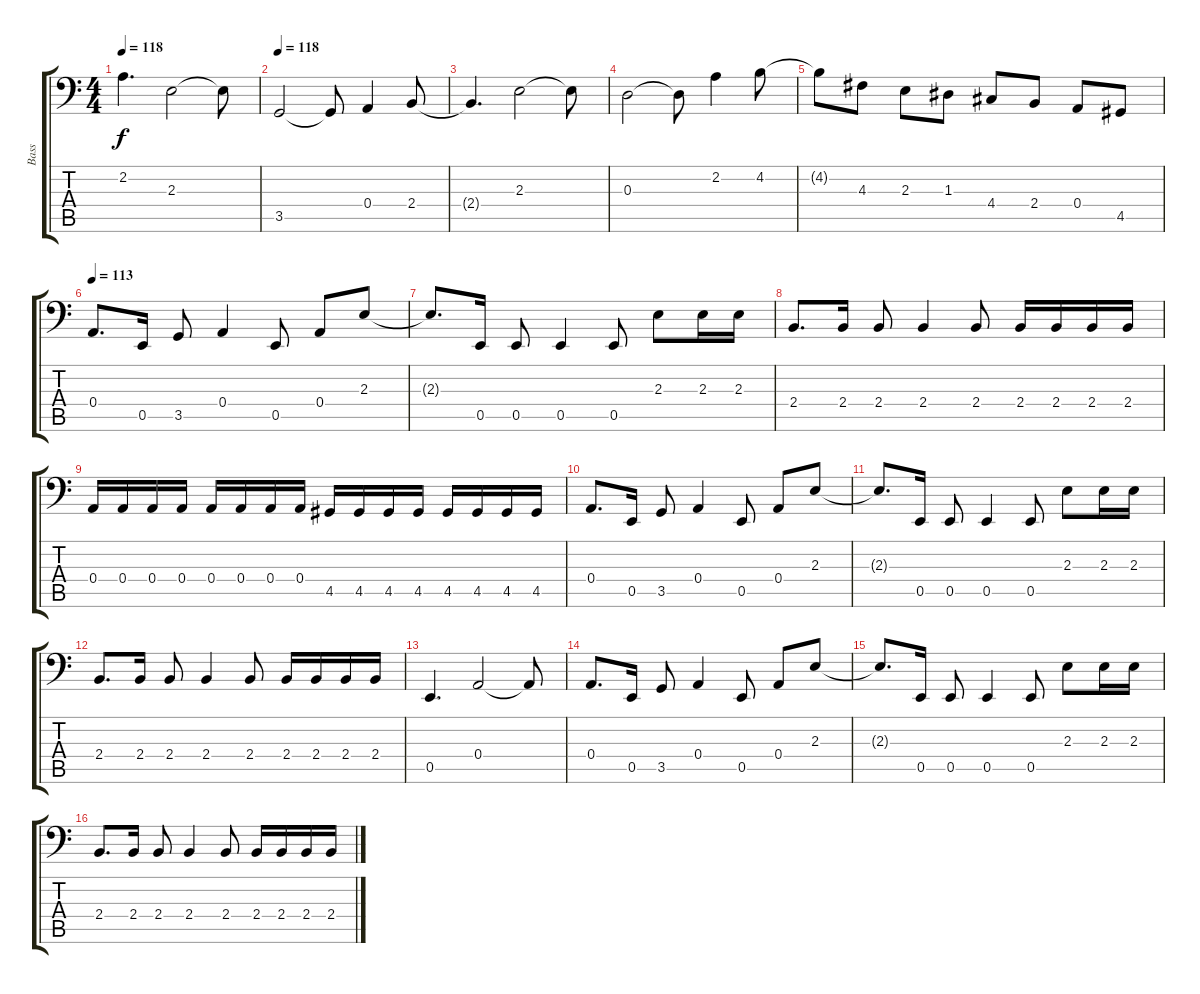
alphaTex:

\track ("Bass" "Bass") {instrument electricbassfinger}
\staff {score tabs}
\tuning (C3 G2 D2 A1 E1 B0) {hide}
\ts (4 4)
\tempo 118
\clef f4
\ks c
2.2{t}.4{d dy f} 2.3.2 2.3{t}.8 |
\tempo 118
3.5.2 3.5{t}.8 0.4.4 2.4.8 |
2.4{t}.4{d} 2.3.2 2.3{t}.8 |
0.3.2 0.3{t}.8 2.2.4 4.2.8 |
4.2{t}.8 4.3.8 2.3.8 1.3.8 4.4.8 2.4.8 0.4.8 4.5.8 |
\tempo 113
0.4.8{d volume 12} 0.5.16 3.5.8 0.4.4 0.5.8 0.4.8 2.3.8 |
2.3{t}.8{d} 0.5.16 0.5.8 0.5.4 0.5.8 2.3.8 2.3.16 2.3.16 |
2.4.8{d} 2.4.16 2.4.8 2.4.4 2.4.8 2.4.16 2.4.16 2.4.16 2.4.16 |
0.4.16 0.4.16 0.4.16 0.4.16 0.4.16 0.4.16 0.4.16 0.4.16 4.5.16 4.5.16 4.5.16 4.5.16 4.5.16 4.5.16 4.5.16 4.5.16 |
0.4.8{d} 0.5.16 3.5.8 0.4.4 0.5.8 0.4.8 2.3.8 |
2.3{t}.8{d} 0.5.16 0.5.8 0.5.4 0.5.8 2.3.8 2.3.16 2.3.16 |
2.4.8{d} 2.4.16 2.4.8 2.4.4 2.4.8 2.4.16 2.4.16 2.4.16 2.4.16 |
0.5.4{d} 0.4.2 0.4{t}.8 |
0.4.8{d} 0.5.16 3.5.8 0.4.4 0.5.8 0.4.8 2.3.8 |
2.3{t}.8{d} 0.5.16 0.5.8 0.5.4 0.5.8 2.3.8 2.3.16 2.3.16 |
2.4.8{d} 2.4.16 2.4.8 2.4.4 2.4.8 2.4.16 2.4.16 2.4.16 2.4.16
